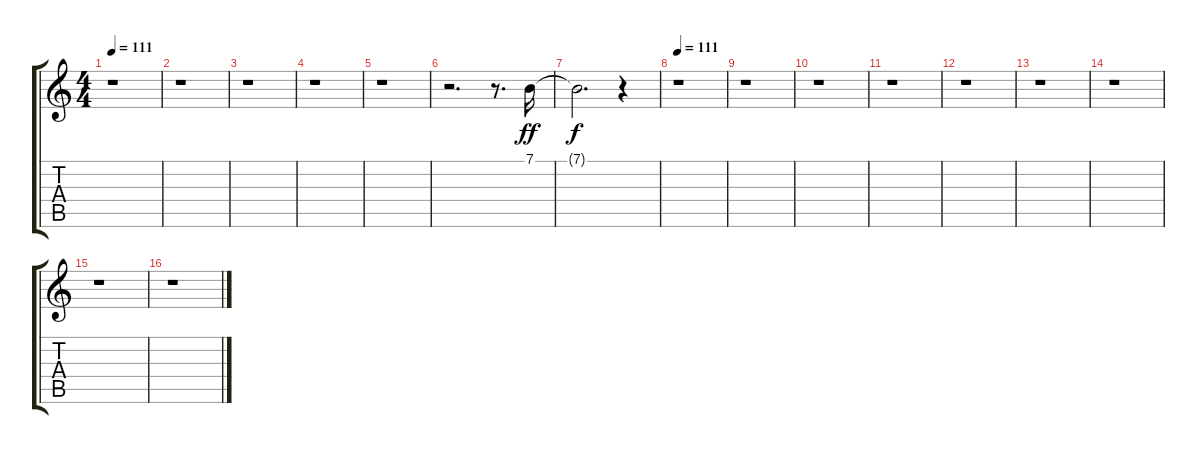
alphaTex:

\track "" {instrument synthstrings1}
\staff {score tabs}
\tuning (E4 B3 G3 D3 A2 E2) {hide}
\ts (4 4)
\tempo 111
\clef g2
\ks c
r.1{dy ff} |
r.1 |
r.1 |
r.1 |
r.1 |
r.2{d} r.8{d} 7.1.16 |
7.1{t}.2{d dy f} r.4 |
\tempo 111
r.1 |
r.1 |
r.1 |
r.1 |
r.1 |
r.1 |
r.1 |
r.1 |
r.1
